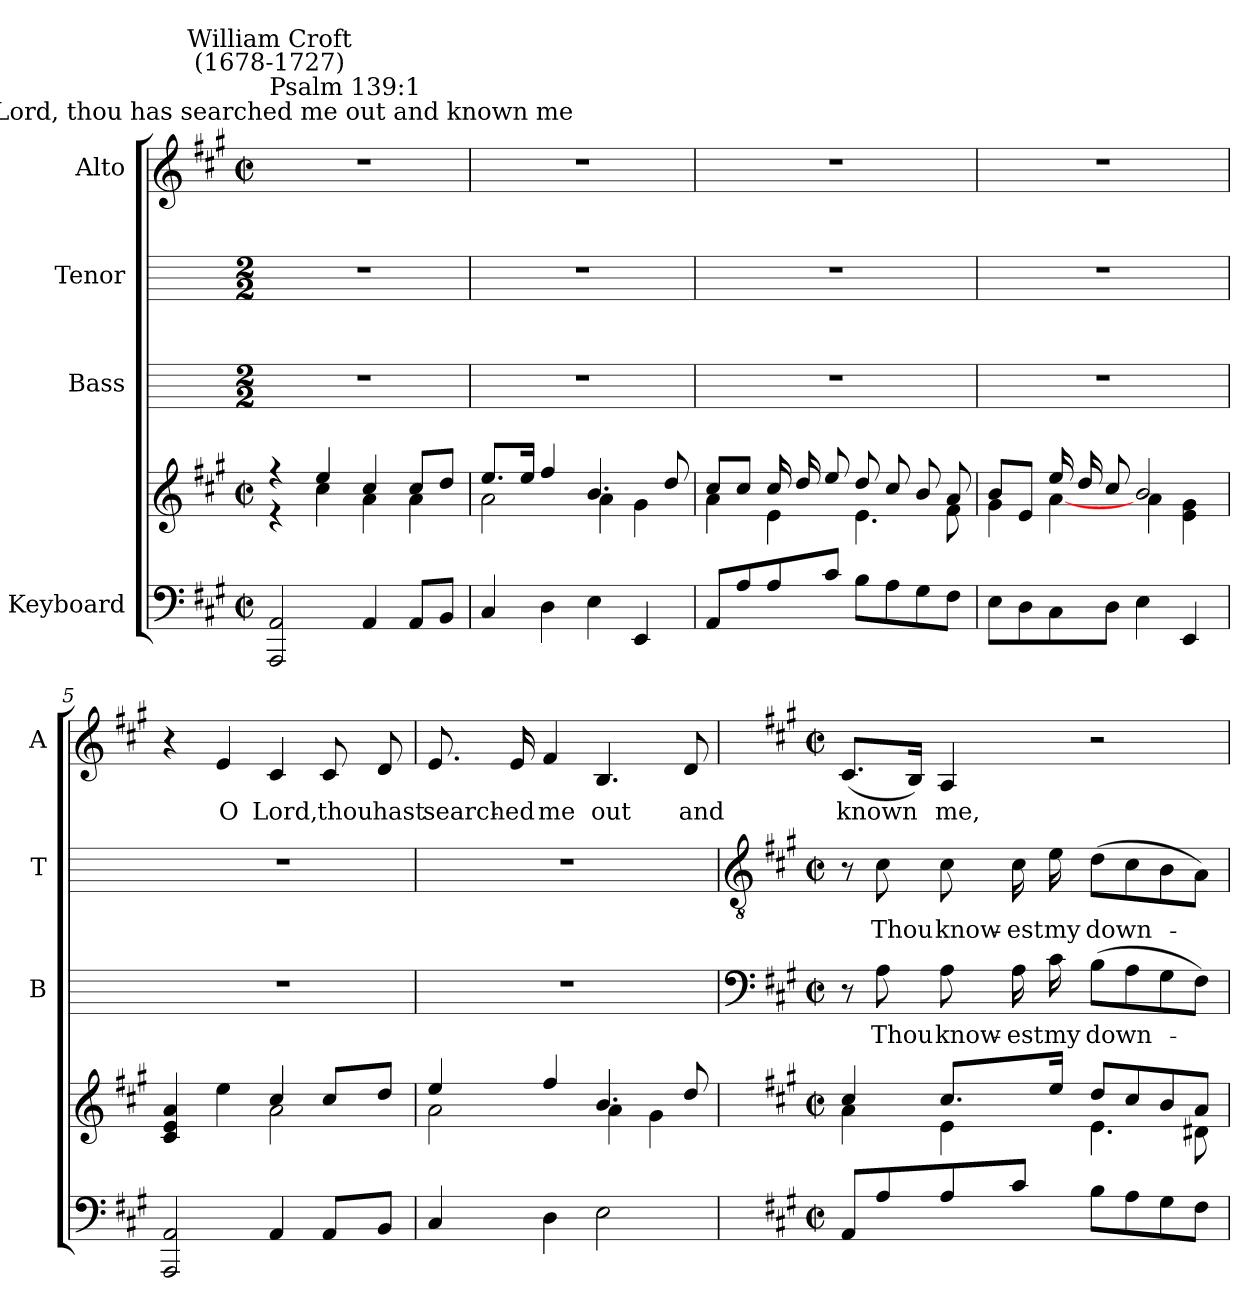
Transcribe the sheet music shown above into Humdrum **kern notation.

**kern	**kern	**kern	**text	**kern	**text	**kern	**text
*part4	*part4	*part3	*part3	*part2	*part2	*part1	*part1
*staff5	*staff4	*staff3	*staff3	*staff2	*staff2	*staff1	*staff1
*I"Keyboard	*	*I"Bass	*	*I"Tenor	*	*I"Alto	*
*	*	*I'B	*	*I'T	*	*I'A	*
*clefF4	*clefG2	*	*	*	*	*clefG2	*
*k[f#c#g#]	*k[f#c#g#]	*	*	*	*	*k[f#c#g#]	*
*A:	*A:	*	*	*	*	*A:	*
*M2/2	*M2/2	*M2/2	*	*M2/2	*	*M2/2	*
*met(c|)	*met(c|)	*	*	*	*	*met(c|)	*
=1	=1	=1	=1	=1	=1	=1	=1
*	*^	*	*	*	*	*	*
!	!	!	!	!	!	!	!LO:TX:a:cj:t=O Lord, thou has searched me out and known me	!
!	!	!	!	!	!	!	!LO:TX:a:t=Psalm 139&colon;1	!
!	!	!	!	!	!	!	!LO:TX:a:cj:t=William Croft\n(1678-1727)	!
2AAA 2AA	4r	4r	1r	.	1r	.	1r	.
.	4ee/	4cc#\	.	.	.	.	.	.
4AA	4cc#/	4a\	.	.	.	.	.	.
8AAL	8cc#/L	4a\	.	.	.	.	.	.
8BBJ	8dd/J	.	.	.	.	.	.	.
=2	=2	=2	=2	=2	=2	=2	=2	=2
4C#	8.ee/L	2a\	1r	.	1r	.	1r	.
.	16ee/J	.	.	.	.	.	.	.
4D	4ff#/	.	.	.	.	.	.	.
4E	4.b/	4a\	.	.	.	.	.	.
4EE	.	4g#\	.	.	.	.	.	.
.	8dd/	.	.	.	.	.	.	.
=3	=3	=3	=3	=3	=3	=3	=3	=3
8AA/L	8cc#/L	4a\	1r	.	1r	.	1r	.
8A/	8cc#/J	.	.	.	.	.	.	.
8A/	16cc#/LL	4e\	.	.	.	.	.	.
.	16dd/	.	.	.	.	.	.	.
8c#/J	8ee/J	.	.	.	.	.	.	.
8BL	8dd/L	4.e\	.	.	.	.	.	.
8A	8cc#/	.	.	.	.	.	.	.
8G#	8b/	.	.	.	.	.	.	.
8F#J	8a/J	8f#\	.	.	.	.	.	.
=4	=4	=4	=4	=4	=4	=4	=4	=4
8EL	8b/L	4g#\	1r	.	1r	.	1r	.
8D	8e/J	.	.	.	.	.	.	.
8C#	16ee/LL	[4a\	.	.	.	.	.	.
.	16dd/	.	.	.	.	.	.	.
8DJ	8cc#/J	.	.	.	.	.	.	.
4E	2b/	4a\	.	.	.	.	.	.
4EE	.	4e\ 4g#\	.	.	.	.	.	.
=5	=5	=5	=5	=5	=5	=5	=5	=5
2AAA 2AA	4c#/ 4e/ 4a/	2ryy	1r	.	1r	.	4r	.
!	!	!	!	!	!	!	!	!LO:LY:b
.	4ee\	.	.	.	.	.	4e	O
!	!	!	!	!	!	!	!	!LO:LY:b
4AA	4cc#/	2a\	.	.	.	.	4c#	Lord,
!	!	!	!	!	!	!	!	!LO:LY:b
8AAL	8cc#/L	.	.	.	.	.	8c#	thou
!	!	!	!	!	!	!	!	!LO:LY:b
8BBJ	8dd/J	.	.	.	.	.	8d	hast
=6	=6	=6	=6	=6	=6	=6	=6	=6
!	!	!	!	!	!	!	!	!LO:LY:b
4C#	4ee/	2a\	1r	.	1r	.	8.e	search-
!	!	!	!	!	!	!	!	!LO:LY:b
.	.	.	.	.	.	.	16e	-ed
!	!	!	!	!	!	!	!	!LO:LY:b
4D	4ff#/	.	.	.	.	.	4f#	me
!	!	!	!	!	!	!	!	!LO:LY:b
2E	4.b/	4a\	.	.	.	.	4.B	out
.	.	4g#\	.	.	.	.	.	.
!	!	!	!	!	!	!	!	!LO:LY:b
.	8dd/	.	.	.	.	.	8d	and
!!LO:LB:g=z
=7	=7	=7	=7	=7	=7	=7	=7	=7
*	*	*	*clefF4	*	*clefGv2	*	*	*
*	*	*	*k[f#c#g#]	*	*k[f#c#g#]	*	*	*
*	*	*	*A:	*	*A:	*	*	*
*M2/2	*M2/2	*	*M2/2	*	*M2/2	*	*M2/2	*
*met(c|)	*met(c|)	*	*met(c|)	*	*met(c|)	*	*met(c|)	*
!	!	!	!	!	!	!	!	!LO:LY:b
8AA/L	4cc#/	4a\	8r	.	8r	.	(<8.c#L	known
!	!	!	!	!LO:LY:b	!	!LO:LY:b	!	!
8A/	.	.	8A	Thou	8c#	Thou	.	.
.	.	.	.	.	.	.	16BJ)	.
!	!	!	!	!LO:LY:b	!	!LO:LY:b	!	!LO:LY:b
8A/	8.cc#/L	4e\	8A	know-	8c#	know-	4A	me,
!	!	!	!	!LO:LY:b	!	!LO:LY:b	!	!
8c#/J	.	.	16A	-est	16c#	-est	.	.
!	!	!	!	!LO:LY:b	!	!LO:LY:b	!	!
.	16ee/J	.	16c#	my	16e	my	.	.
!	!	!	!	!LO:LY:b	!	!LO:LY:b	!	!
8BL	8dd/L	4.e\	(>8BL	down-	(>8dL	down-	2r	.
8A	8cc#/	.	8A	.	8c#	.	.	.
8G#	8b/	.	8G#	.	8B	.	.	.
8F#J	8a/J	8d#X\	8F#J)	.	8AJ)	.	.	.
*	*v	*v	*	*	*	*	*	*
=	=	=	=	=	=	=	=
*-	*-	*-	*-	*-	*-	*-	*-
